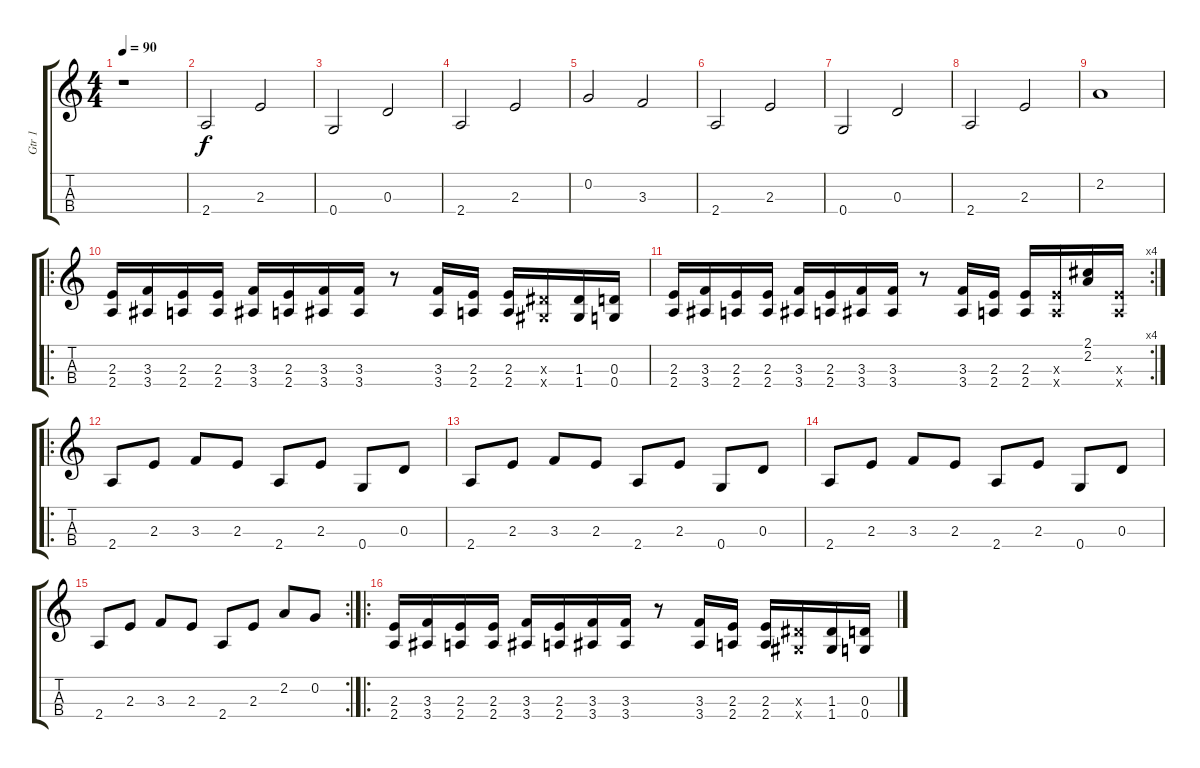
\track ("Gtr 1" "Gtr 1") {instrument overdrivenguitar}
\staff {score tabs}
\tuning (B3 G3 D3 G2) {hide}
\ts (4 4)
\tempo 90
\clef g2
\ks c
r.1{dy f instrument overdrivenguitar} |
2.4.2{volume 10} 2.3.2 |
0.4.2 0.3.2 |
2.4.2 2.3.2 |
0.2.2 3.3.2 |
2.4.2 2.3.2 |
0.4.2 0.3.2 |
2.4.2 2.3.2 |
2.2.1 |
\ro
(2.3 2.4).16{volume 16 instrument overdrivenguitar} (3.3 3.4).16 (2.3 2.4).16 (2.3 2.4).16 (3.3 3.4).16 (2.3 2.4).16 (3.3 3.4).16 (3.3 3.4).16 r.8 (3.3 3.4).16 (2.3 2.4).16 (2.3 2.4).16 (1.3{x} 1.4{x}).16 (1.3 1.4).16 (0.3 0.4).16 |
\rc 4
(2.3 2.4).16 (3.3 3.4).16 (2.3 2.4).16 (2.3 2.4).16 (3.3 3.4).16 (2.3 2.4).16 (3.3 3.4).16 (3.3 3.4).16 r.8 (3.3 3.4).16 (2.3 2.4).16 (2.3 2.4).16 (2.3{x} 2.4{x}).16 (2.1 2.2).16 (2.3{x} 2.4{x}).16 |
\ro
2.4.8{volume 16 instrument fx7echoes} 2.3.8 3.3.8 2.3.8 2.4.8 2.3.8 0.4.8 0.3.8 |
2.4.8 2.3.8 3.3.8 2.3.8 2.4.8 2.3.8 0.4.8 0.3.8 |
2.4.8 2.3.8 3.3.8 2.3.8 2.4.8 2.3.8 0.4.8 0.3.8 |
\rc 2
2.4.8 2.3.8 3.3.8 2.3.8 2.4.8 2.3.8 2.2.8 0.2.8 |
\ro
(2.3 2.4).16{volume 16 instrument overdrivenguitar} (3.3 3.4).16 (2.3 2.4).16 (2.3 2.4).16 (3.3 3.4).16 (2.3 2.4).16 (3.3 3.4).16 (3.3 3.4).16 r.8 (3.3 3.4).16 (2.3 2.4).16 (2.3 2.4).16 (1.3{x} 1.4{x}).16 (1.3 1.4).16 (0.3 0.4).16
